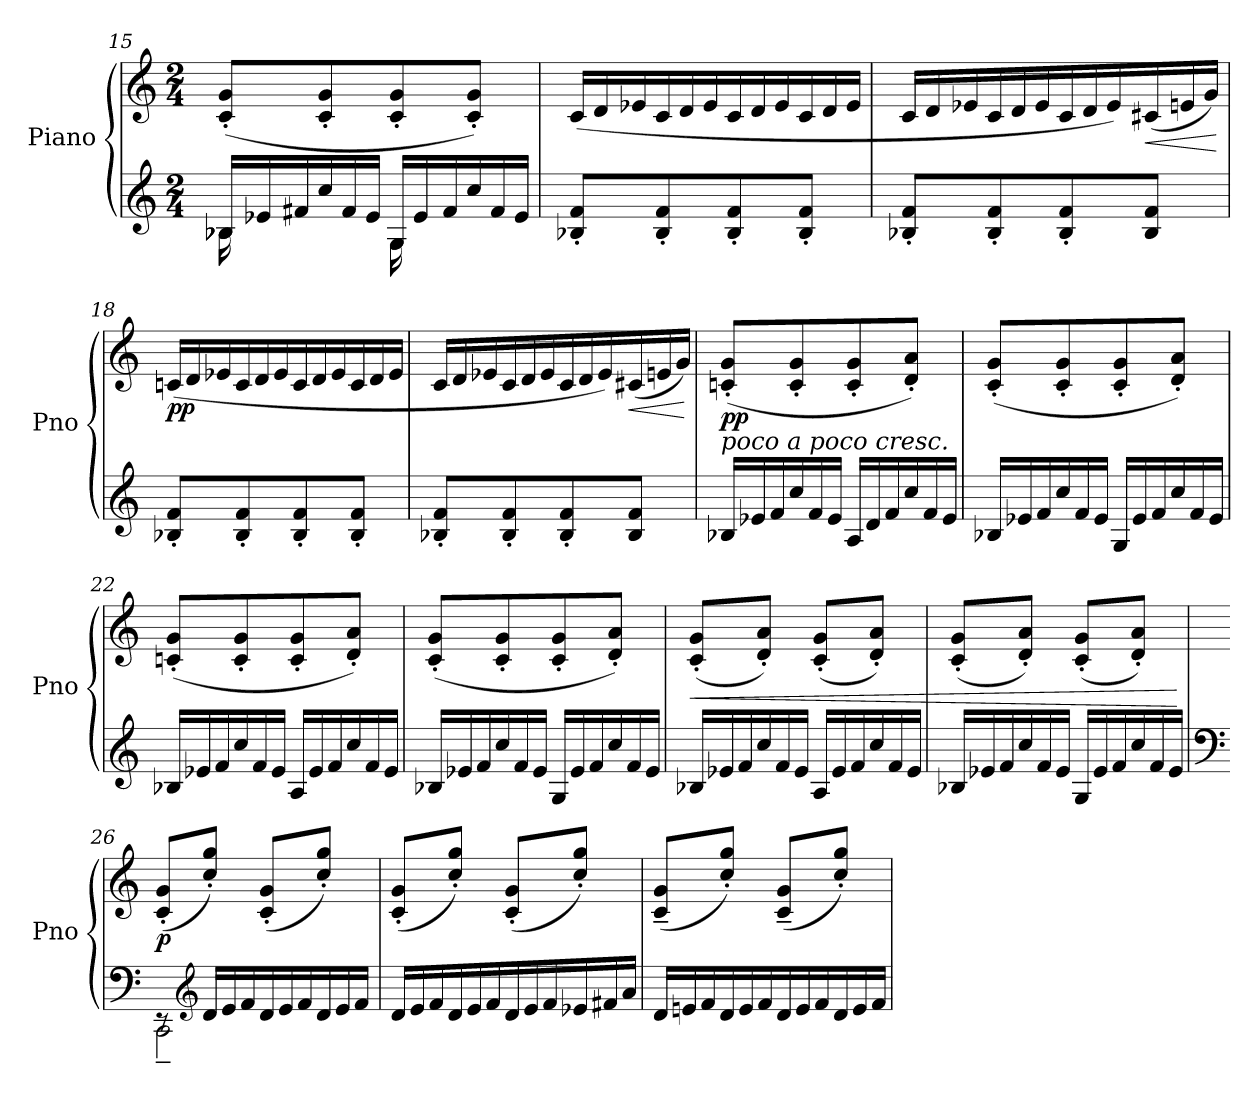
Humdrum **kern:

**kern	**kern	**dynam
*part1	*part1	*part1
*staff2	*staff1	*staff1/2
*I"Piano	*	*
*I'Pno	*	*
!!LO:LB:g=z
*clefG2	*clefG2	*
*k[]	*k[]	*
*M2/4	*M2/4	*
*Xtuplet	*	*
=15	=15	=15
*^	*	*
24B-X/LL	16B-\	(<8c/' 8g/'L	.
24e-X/	.	.	.
.	8.ryy	.	.
24f#X/	.	.	.
24cc/	.	8c/' 8g/'	.
24f#/	.	.	.
24e-/JJ	.	.	.
24G/LL	16G\	8c/' 8g/'	.
24e-/	.	.	.
.	8.ryy	.	.
24f#/	.	.	.
24cc/	.	8c/' 8g/'J)	.
24f#/	.	.	.
24e-/JJ	.	.	.
*v	*v	*	*
=16	=16	=16
*	*Xtuplet	*
8B-X/' 8f/'L	(<24c/LL	.
.	24d/	.
.	24e-X/	.
8B-/' 8f/'	24c/	.
.	24d/	.
.	24e-/	.
8B-/' 8f/'	24c/	.
.	24d/	.
.	24e-/	.
8B-/' 8f/'J	24c/	.
.	24d/	.
.	24e-/JJ	.
=17	=17	=17
8B-X/' 8f/'L	24c/LL	.
.	24d/	.
.	24e-X/	.
8B-/' 8f/'	24c/	.
.	24d/	.
.	24e-/	.
8B-/' 8f/'	24c/	.
.	24d/	.
.	24e-/)	.
!	!	!LO:HP:b
8B-/ 8f/J	(<24c#X/	<
.	24en/	.
.	24g/JJ)	.
.	.	[
!!LO:PB:g=z
=18	=18	=18
!	!	!LO:DY:b
8B-X/' 8f/'L	(<24cn/LL	pp
.	24d/	.
.	24e-X/	.
8B-/' 8f/'	24c/	.
.	24d/	.
.	24e-/	.
8B-/' 8f/'	24c/	.
.	24d/	.
.	24e-/	.
8B-/' 8f/'J	24c/	.
.	24d/	.
.	24e-/JJ	.
=19	=19	=19
8B-X/' 8f/'L	24c/LL	.
.	24d/	.
.	24e-X/	.
8B-/' 8f/'	24c/	.
.	24d/	.
.	24e-/	.
8B-/' 8f/'	24c/	.
.	24d/	.
.	24e-/)	.
!	!	!LO:HP:b
8B-/ 8f/J	(<24c#X/	<
.	24en/	.
.	24g/JJ)	.
.	.	[
=20	=20	=20
!	!LO:TX:b:i:t=poco a poco cresc.	!
!	!	!LO:DY:b
24B-X/LL	(<8cn/' 8g/'L	pp
24e-X/	.	.
24f/	.	.
24cc/	8c/' 8g/'	.
24f/	.	.
24e-/JJ	.	.
24A/LL	8c/' 8g/'	.
24d/	.	.
24f/	.	.
24cc/	8d/' 8a/'J)	.
24f/	.	.
24e-/JJ	.	.
!!LO:LB:g=z
=21	=21	=21
24B-X/LL	(<8c/' 8g/'L	.
24e-X/	.	.
24f/	.	.
24cc/	8c/' 8g/'	.
24f/	.	.
24e-/JJ	.	.
24G/LL	8c/' 8g/'	.
24e-/	.	.
24f/	.	.
24cc/	8d/' 8a/'J)	.
24f/	.	.
24e-/JJ	.	.
=22	=22	=22
24B-X/LL	(<8cn/' 8g/'L	.
24e-X/	.	.
24f/	.	.
24cc/	8c/' 8g/'	.
24f/	.	.
24e-/JJ	.	.
24A/LL	8c/' 8g/'	.
24e-/	.	.
24f/	.	.
24cc/	8d/' 8a/'J)	.
24f/	.	.
24e-/JJ	.	.
=23	=23	=23
24B-X/LL	(<8c/' 8g/'L	.
24e-X/	.	.
24f/	.	.
24cc/	8c/' 8g/'	.
24f/	.	.
24e-/JJ	.	.
24G/LL	8c/' 8g/'	.
24e-/	.	.
24f/	.	.
24cc/	8d/' 8a/'J)	.
24f/	.	.
24e-/JJ	.	.
!!LO:LB:g=z
=24	=24	=24
!	!	!LO:HP:b
24B-X/LL	(<8c/' 8g/'L	<
24e-X/	.	.
24f/	.	.
24cc/	8d/' 8a/'J)	.
24f/	.	.
24e-/JJ	.	.
24A/LL	(<8c/' 8g/'L	.
24e-/	.	.
24f/	.	.
24cc/	8d/' 8a/'J)	.
24f/	.	.
24e-/JJ	.	.
=25	=25	=25
24B-X/LL	(<8c/' 8g/'L	.
24e-X/	.	.
24f/	.	.
24cc/	8d/' 8a/'J)	.
24f/	.	.
24e-/JJ	.	.
24G/LL	(<8c/' 8g/'L	.
24e-/	.	.
24f/	.	.
24cc/	8d/' 8a/'J)	.
24f/	.	.
24e-/JJ	.	.
.	.	[
=26	=26	=26
*clefF4	*	*
*^	*	*
!	!	!	!LO:DY:b
8rEE	2CC~\	(<8c/' 8g/'L	p
*clefG2	*	*	*
24d/LL	.	8cc/' 8gg/'J)	.
24e/	.	.	.
24f/	.	.	.
24d/	.	(<8c/' 8g/'L	.
24e/	.	.	.
24f/	.	.	.
24d/	.	8cc/' 8gg/'J)	.
24e/	.	.	.
24f/JJ	.	.	.
*v	*v	*	*
!!LO:LB:g=z
=27	=27	=27
24d/LL	(<8c/' 8g/'L	.
24e/	.	.
24f/	.	.
24d/	8cc/' 8gg/'J)	.
24e/	.	.
24f/	.	.
24d/	(<8c/' 8g/'L	.
24e/	.	.
24f/	.	.
24e-X/	8cc/' 8gg/'J)	.
24f#X/	.	.
24a/JJ	.	.
=28	=28	=28
24d/LL	(<8c/~ 8g/~L	.
24en/	.	.
24f/	.	.
24d/	8cc/' 8gg/'J)	.
24e/	.	.
24f/	.	.
24d/	(<8c/~ 8g/~L	.
24e/	.	.
24f/	.	.
24d/	8cc/' 8gg/'J)	.
24e/	.	.
24f/JJ	.	.
=	=	=
*-	*-	*-
